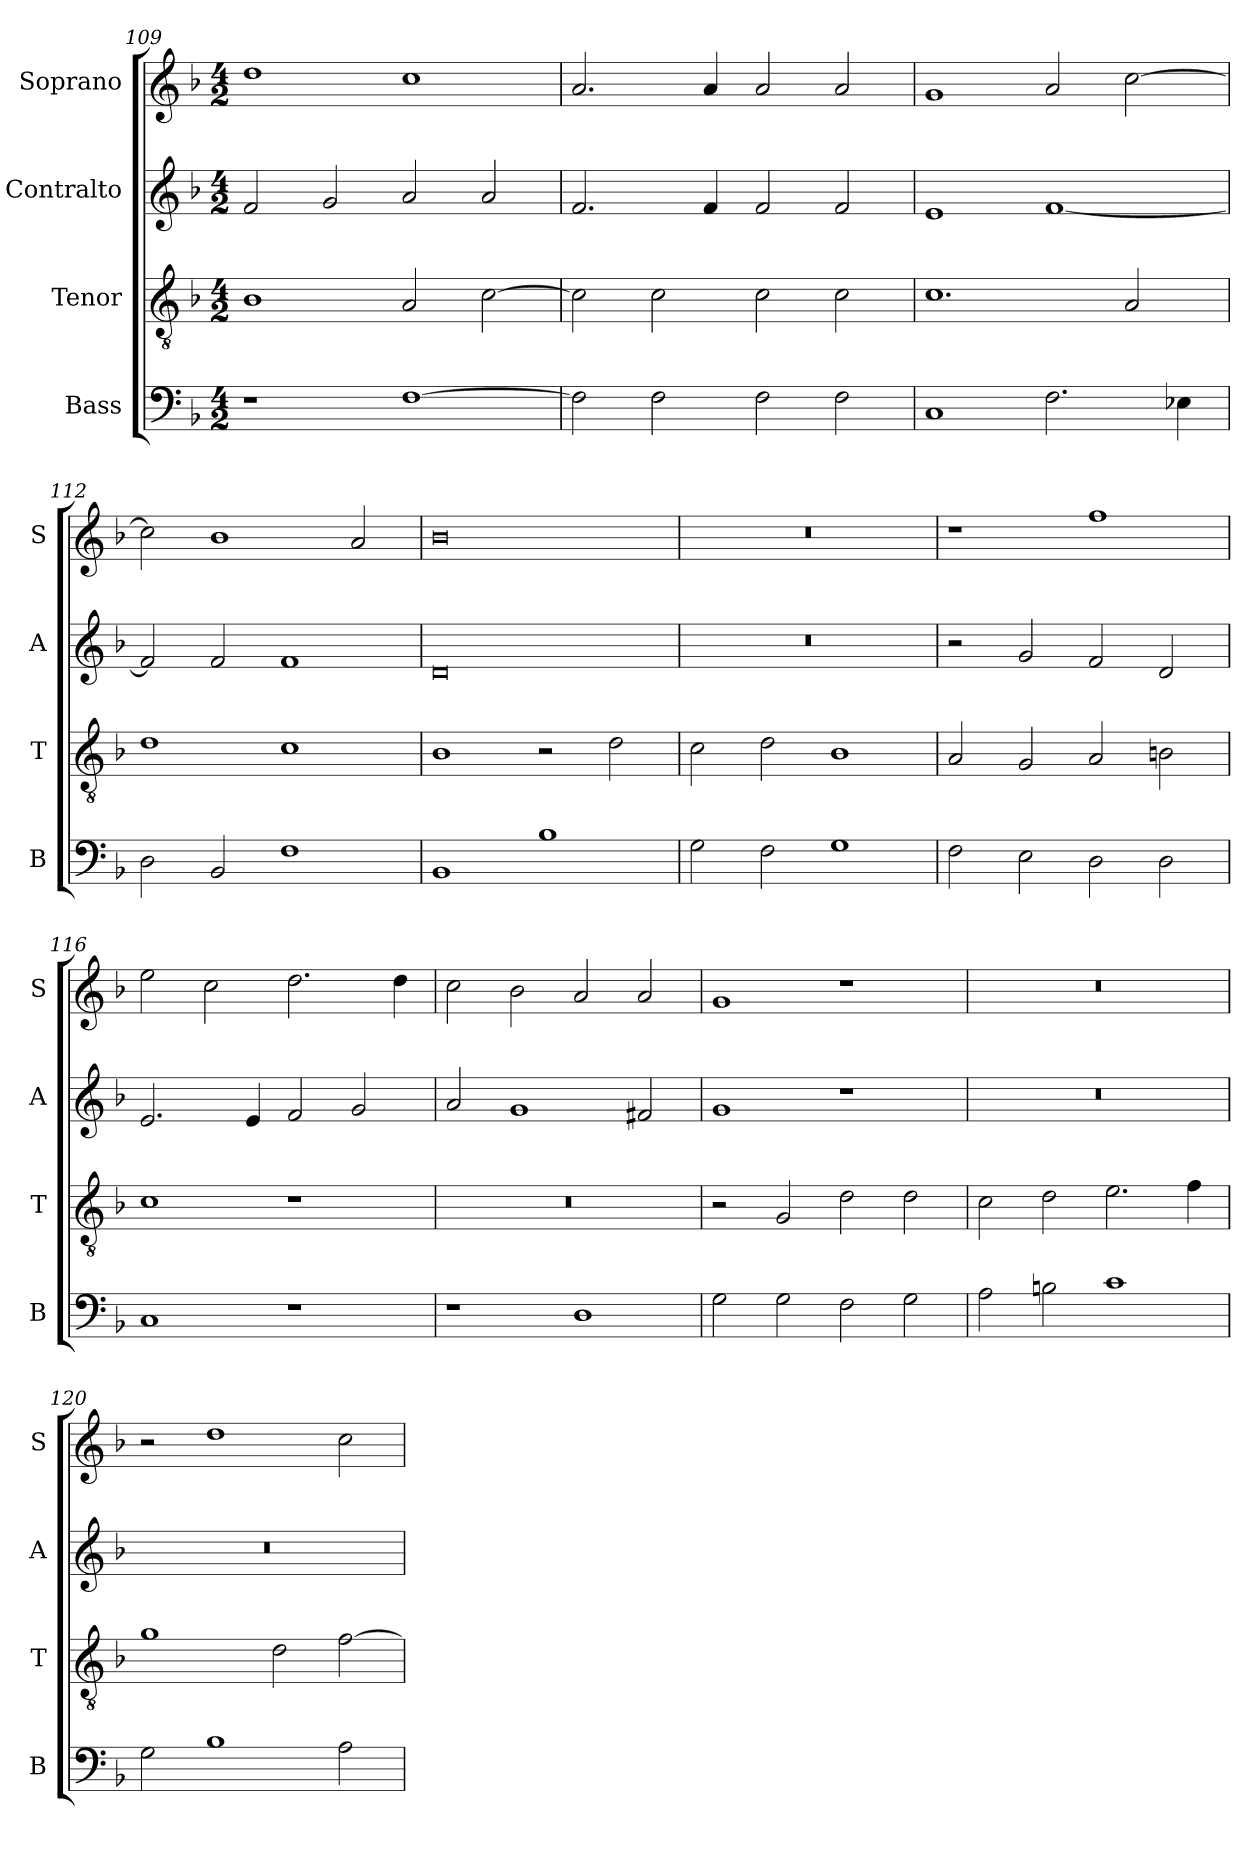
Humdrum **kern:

**kern	**kern	**kern	**kern
*part4	*part3	*part2	*part1
*staff4	*staff3	*staff2	*staff1
*I"Bass	*I"Tenor	*I"Contralto	*I"Soprano
*I'B	*I'T	*I'A	*I'S
*clefF4	*clefGv2	*clefG2	*clefG2
*k[b-]	*k[b-]	*k[b-]	*k[b-]
*F:ion	*F:ion	*F:ion	*F:ion
*M4/2	*M4/2	*M4/2	*M4/2
=109	=109	=109	=109
1r	1B-	2f	1dd
.	.	2g	.
[1F	2A	2a	1cc
.	[2c	2a	.
=110	=110	=110	=110
2F]	2c]	2.f	2.a
2F	2c	.	.
.	.	4f	4a
2F	2c	2f	2a
2F	2c	2f	2a
=111	=111	=111	=111
1C	1.c	1e	1g
2.F	.	[1f	2a
.	2A	.	[2cc
4E-X	.	.	.
=112	=112	=112	=112
2D	1d	2f]	2cc]
2BB-	.	2f	1b-
1F	1c	1f	.
.	.	.	2a
=113	=113	=113	=113
1BB-	1B-	0d	0b-
1B-	2r	.	.
.	2d	.	.
=114	=114	=114	=114
2G	2c	0r	0r
2F	2d	.	.
1G	1B-	.	.
=115	=115	=115	=115
2F	2A	2r	1r
2E	2G	2g	.
2D	2A	2f	1ff
2D	2Bn	2d	.
=116	=116	=116	=116
1C	1c	2.e	2ee
.	.	.	2cc
.	.	4e	.
1r	1r	2f	2.dd
.	.	2g	.
.	.	.	4dd
=117	=117	=117	=117
1r	0r	2a	2cc
.	.	1g	2b-
1D	.	.	2a
.	.	2f#X	2a
=118	=118	=118	=118
2G	2r	1g	1g
2G	2G	.	.
2F	2d	1r	1r
2G	2d	.	.
=119	=119	=119	=119
2A	2c	0r	0r
2Bn	2d	.	.
1c	2.e	.	.
.	4f	.	.
=120	=120	=120	=120
2G	1g	0r	2r
1B-	.	.	1dd
.	2d	.	.
2A	[2f	.	2cc
=	=	=	=
*-	*-	*-	*-
